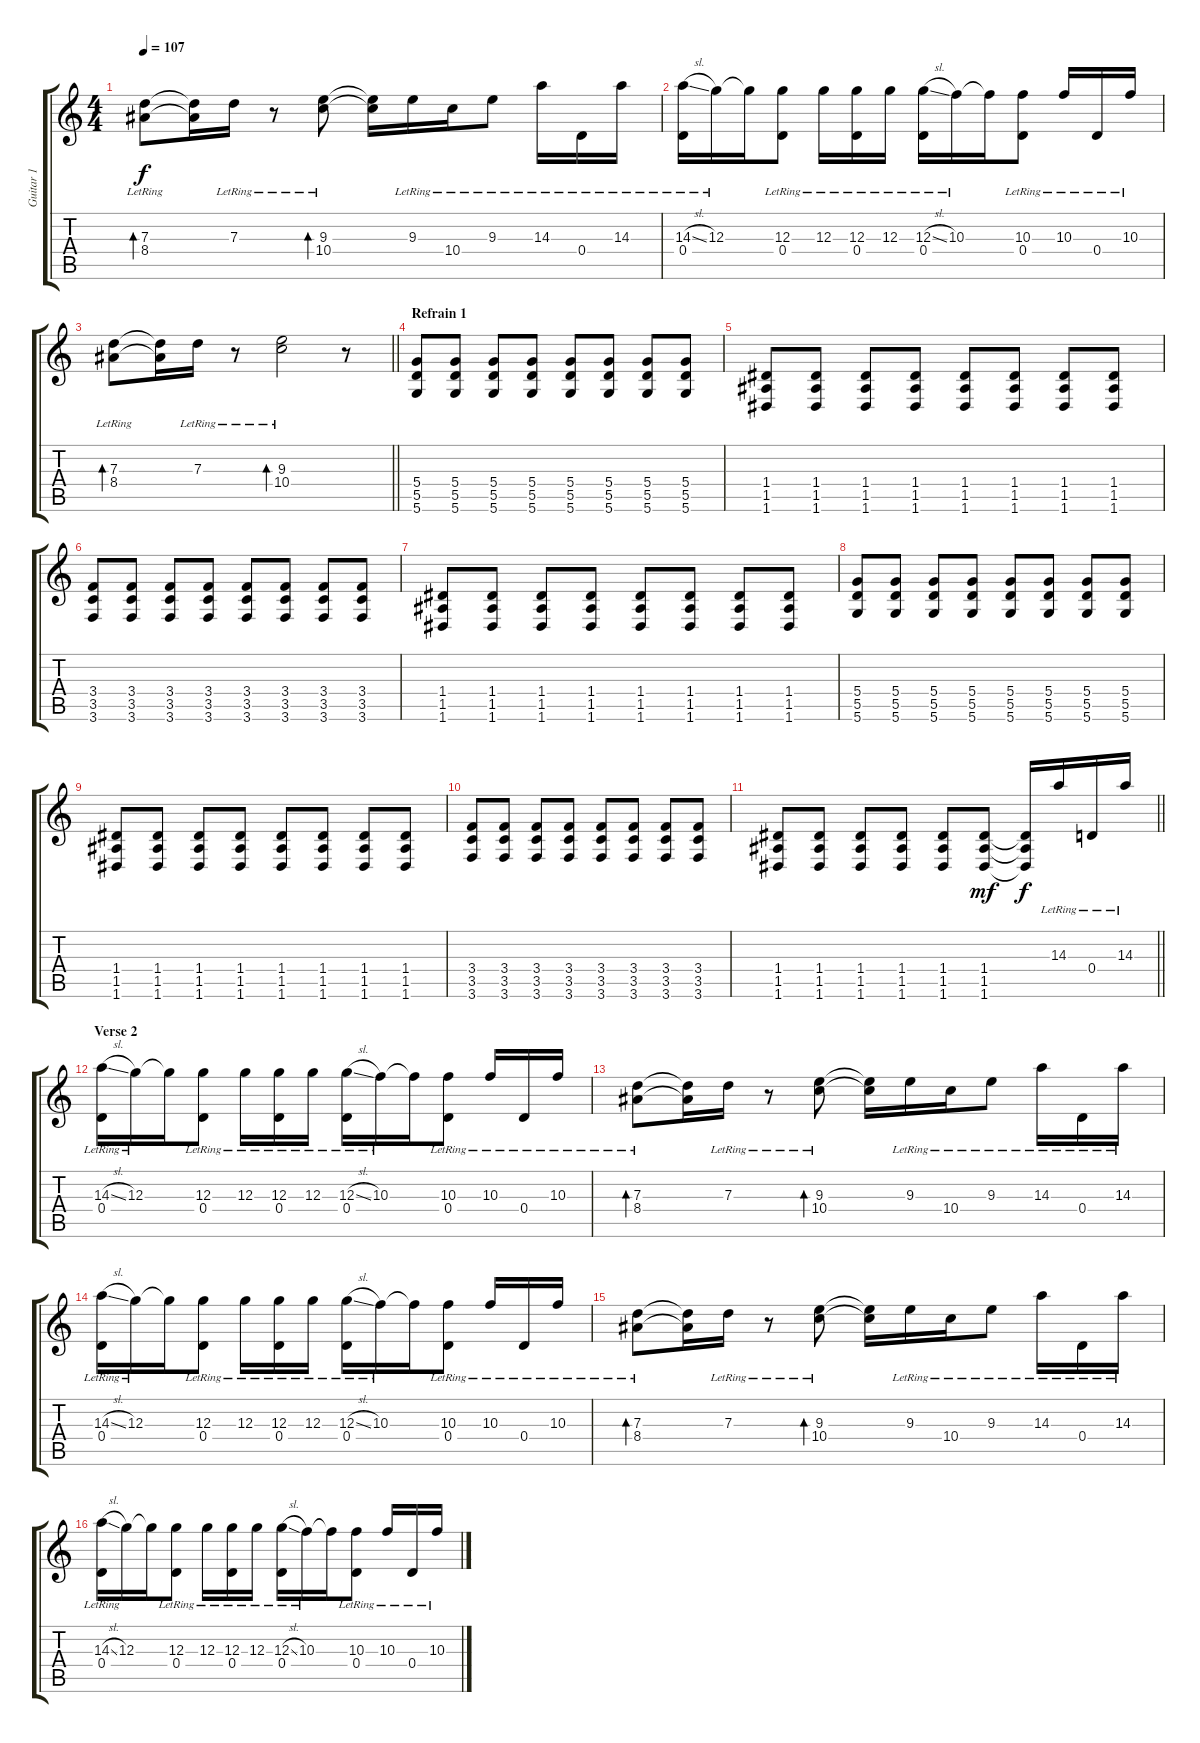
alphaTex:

\track ("Guitar 1" "Guitar 1") {instrument electricguitarjazz}
\staff {score tabs}
\tuning (E4 B3 G3 D3 A2 D2) {hide}
\ts (4 4)
\tempo 107
\clef g2
\ks c
(7.3{lr} 8.4{lr}).8{bd 120 dy f} (7.3{t} 8.4{t}).16 7.3{lr}.16 r.8 (9.3{lr} 10.4{lr}).8{bd 120} (9.3{t} 10.4{t}).16 9.3{lr}.16 10.4{lr}.16 9.3{lr}.8 14.3{lr}.16 0.4{lr}.16 14.3{lr}.16 |
(14.3{sl lr} 0.4{lr}).16 12.3{lr}.16 12.3{t}.16 (12.3{lr} 0.4{lr}).8 12.3{lr}.16 (12.3{lr} 0.4{lr}).16 12.3{lr}.16 (12.3{sl lr} 0.4{lr}).16 10.3{lr}.16 10.3{t}.16 (10.3{lr} 0.4{lr}).8 10.3{lr}.16 0.4{lr}.16 10.3{lr}.16 |
\barLineRight lightlight
(7.3{lr} 8.4{lr}).8{bd 120} (7.3{t} 8.4{t}).16 7.3{lr}.16 r.8 (9.3{lr} 10.4{lr}).2{bd 120} r.8 |
\section ("" "Refrain 1")
(5.4 5.5 5.6).8{volume 16 balance 16 instrument distortionguitar} (5.4 5.5 5.6).8 (5.4 5.5 5.6).8 (5.4 5.5 5.6).8 (5.4 5.5 5.6).8 (5.4 5.5 5.6).8 (5.4 5.5 5.6).8 (5.4 5.5 5.6).8 |
(1.4 1.5 1.6).8 (1.4 1.5 1.6).8 (1.4 1.5 1.6).8 (1.4 1.5 1.6).8 (1.4 1.5 1.6).8 (1.4 1.5 1.6).8 (1.4 1.5 1.6).8 (1.4 1.5 1.6).8 |
(3.4 3.5 3.6).8 (3.4 3.5 3.6).8 (3.4 3.5 3.6).8 (3.4 3.5 3.6).8 (3.4 3.5 3.6).8 (3.4 3.5 3.6).8 (3.4 3.5 3.6).8 (3.4 3.5 3.6).8 |
(1.4 1.5 1.6).8 (1.4 1.5 1.6).8 (1.4 1.5 1.6).8 (1.4 1.5 1.6).8 (1.4 1.5 1.6).8 (1.4 1.5 1.6).8 (1.4 1.5 1.6).8 (1.4 1.5 1.6).8 |
(5.4 5.5 5.6).8 (5.4 5.5 5.6).8 (5.4 5.5 5.6).8 (5.4 5.5 5.6).8 (5.4 5.5 5.6).8 (5.4 5.5 5.6).8 (5.4 5.5 5.6).8 (5.4 5.5 5.6).8 |
(1.4 1.5 1.6).8 (1.4 1.5 1.6).8 (1.4 1.5 1.6).8 (1.4 1.5 1.6).8 (1.4 1.5 1.6).8 (1.4 1.5 1.6).8 (1.4 1.5 1.6).8 (1.4 1.5 1.6).8 |
(3.4 3.5 3.6).8 (3.4 3.5 3.6).8 (3.4 3.5 3.6).8 (3.4 3.5 3.6).8 (3.4 3.5 3.6).8 (3.4 3.5 3.6).8 (3.4 3.5 3.6).8 (3.4 3.5 3.6).8 |
\barLineRight lightlight
(1.4 1.5 1.6).8 (1.4 1.5 1.6).8 (1.4 1.5 1.6).8 (1.4 1.5 1.6).8 (1.4 1.5 1.6).8 (1.4 1.5 1.6).8{dy mf} (1.4{t} 1.5{t} 1.6{t}).16{dy f} 14.3{lr}.16{volume 12 balance 8 instrument electricguitarjazz} 0.4{lr}.16 14.3{lr}.16 |
\section ("" "Verse 2")
(14.3{sl lr} 0.4{lr}).16 12.3{lr}.16 12.3{t}.16 (12.3{lr} 0.4{lr}).8 12.3{lr}.16 (12.3{lr} 0.4{lr}).16 12.3{lr}.16 (12.3{sl lr} 0.4{lr}).16 10.3{lr}.16 10.3{t}.16 (10.3{lr} 0.4{lr}).8 10.3{lr}.16 0.4{lr}.16 10.3{lr}.16 |
(7.3{lr} 8.4{lr}).8{bd 120} (7.3{t} 8.4{t}).16 7.3{lr}.16 r.8 (9.3{lr} 10.4{lr}).8{bd 120} (9.3{t} 10.4{t}).16 9.3{lr}.16 10.4{lr}.16 9.3{lr}.8 14.3{lr}.16 0.4{lr}.16 14.3{lr}.16 |
(14.3{sl lr} 0.4{lr}).16 12.3{lr}.16 12.3{t}.16 (12.3{lr} 0.4{lr}).8 12.3{lr}.16 (12.3{lr} 0.4{lr}).16 12.3{lr}.16 (12.3{sl lr} 0.4{lr}).16 10.3{lr}.16 10.3{t}.16 (10.3{lr} 0.4{lr}).8 10.3{lr}.16 0.4{lr}.16 10.3{lr}.16 |
(7.3{lr} 8.4{lr}).8{bd 120} (7.3{t} 8.4{t}).16 7.3{lr}.16 r.8 (9.3{lr} 10.4{lr}).8{bd 120} (9.3{t} 10.4{t}).16 9.3{lr}.16 10.4{lr}.16 9.3{lr}.8 14.3{lr}.16 0.4{lr}.16 14.3{lr}.16 |
(14.3{sl lr} 0.4{lr}).16 12.3{lr}.16 12.3{t}.16 (12.3{lr} 0.4{lr}).8 12.3{lr}.16 (12.3{lr} 0.4{lr}).16 12.3{lr}.16 (12.3{sl lr} 0.4{lr}).16 10.3{lr}.16 10.3{t}.16 (10.3{lr} 0.4{lr}).8 10.3{lr}.16 0.4{lr}.16 10.3{lr}.16
